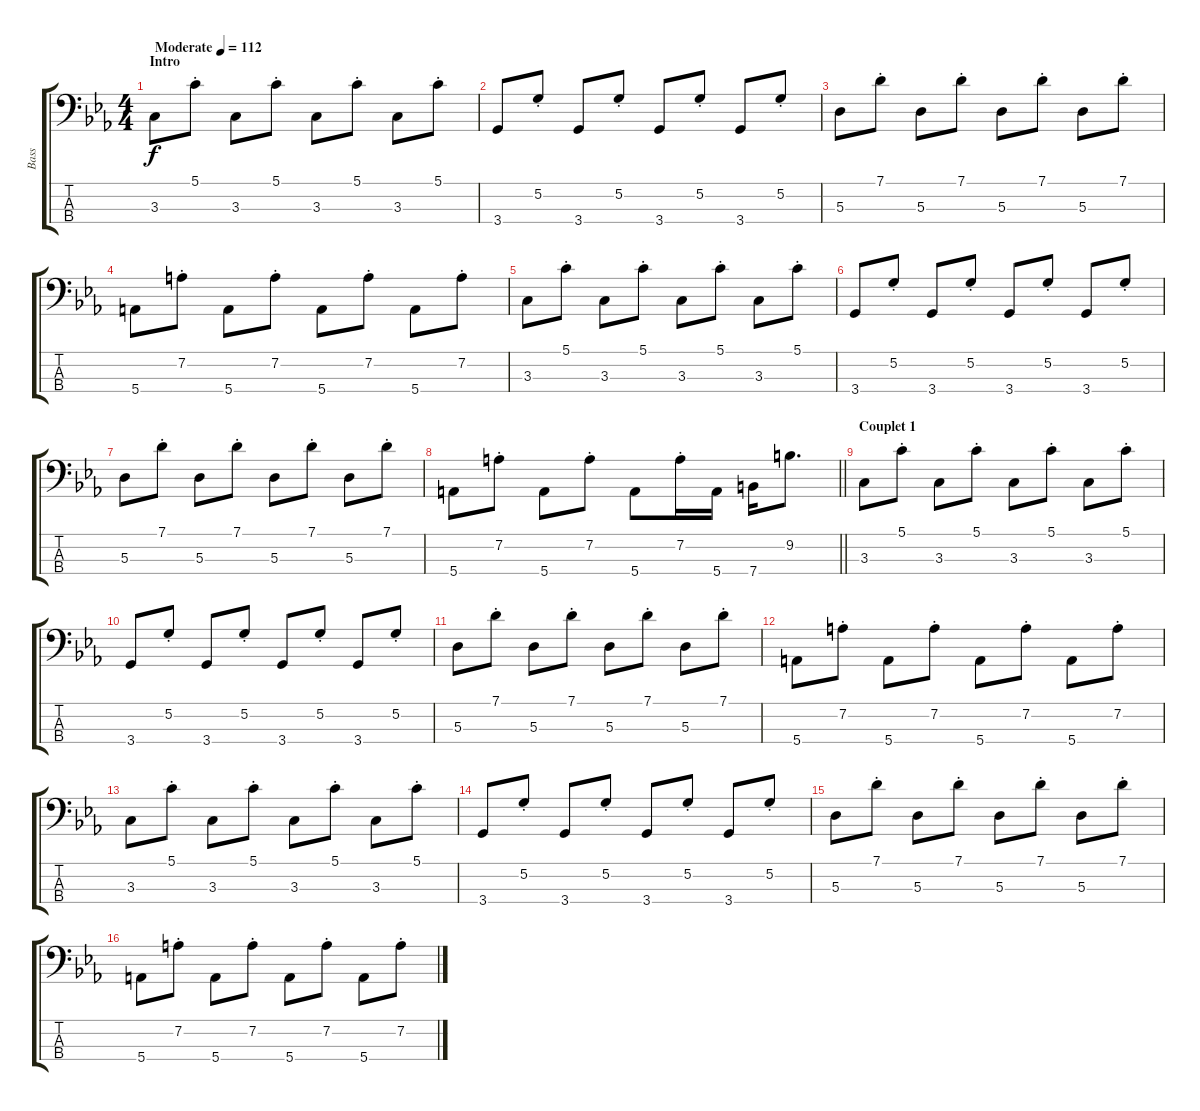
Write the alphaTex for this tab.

\track ("Bass" "Bass") {instrument electricbassfinger}
\staff {score tabs}
\tuning (G2 D2 A1 E1) {hide}
\ts (4 4)
\section ("" "Intro")
\tempo (112 "Moderate")
\clef f4
\ks cminor
3.3.8{dy f instrument electricbassfinger} 5.1{st}.8 3.3.8 5.1{st}.8 3.3.8 5.1{st}.8 3.3.8 5.1{st}.8 |
3.4.8 5.2{st}.8 3.4.8 5.2{st}.8 3.4.8 5.2{st}.8 3.4.8 5.2{st}.8 |
5.3.8 7.1{st}.8 5.3.8 7.1{st}.8 5.3.8 7.1{st}.8 5.3.8 7.1{st}.8 |
5.4.8 7.2{st}.8 5.4.8 7.2{st}.8 5.4.8 7.2{st}.8 5.4.8 7.2{st}.8 |
3.3.8 5.1{st}.8 3.3.8 5.1{st}.8 3.3.8 5.1{st}.8 3.3.8 5.1{st}.8 |
3.4.8 5.2{st}.8 3.4.8 5.2{st}.8 3.4.8 5.2{st}.8 3.4.8 5.2{st}.8 |
5.3.8 7.1{st}.8 5.3.8 7.1{st}.8 5.3.8 7.1{st}.8 5.3.8 7.1{st}.8 |
\barLineRight lightlight
5.4.8 7.2{st}.8 5.4.8 7.2{st}.8 5.4.8 7.2{st}.16 5.4.16 7.4.16 9.2.8{d} |
\section ("" "Couplet 1")
3.3.8 5.1{st}.8 3.3.8 5.1{st}.8 3.3.8 5.1{st}.8 3.3.8 5.1{st}.8 |
3.4.8 5.2{st}.8 3.4.8 5.2{st}.8 3.4.8 5.2{st}.8 3.4.8 5.2{st}.8 |
5.3.8 7.1{st}.8 5.3.8 7.1{st}.8 5.3.8 7.1{st}.8 5.3.8 7.1{st}.8 |
5.4.8 7.2{st}.8 5.4.8 7.2{st}.8 5.4.8 7.2{st}.8 5.4.8 7.2{st}.8 |
3.3.8 5.1{st}.8 3.3.8 5.1{st}.8 3.3.8 5.1{st}.8 3.3.8 5.1{st}.8 |
3.4.8 5.2{st}.8 3.4.8 5.2{st}.8 3.4.8 5.2{st}.8 3.4.8 5.2{st}.8 |
5.3.8 7.1{st}.8 5.3.8 7.1{st}.8 5.3.8 7.1{st}.8 5.3.8 7.1{st}.8 |
5.4.8 7.2{st}.8 5.4.8 7.2{st}.8 5.4.8 7.2{st}.8 5.4.8 7.2{st}.8
